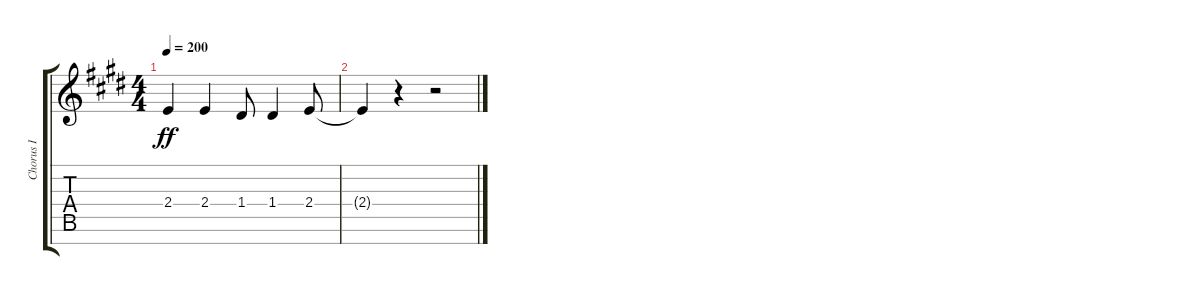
\track ("Chorus I" "Chorus I") {instrument voiceoohs}
\staff {score tabs}
\tuning (E5 B4 G4 D4 A3 E3 B2) {hide}
\ts (4 4)
\tempo 200
\clef g2
\ks e
2.4.4{dy ff} 2.4.4 1.4.8 1.4.4 2.4.8 |
2.4{t}.4 r.4 r.2
